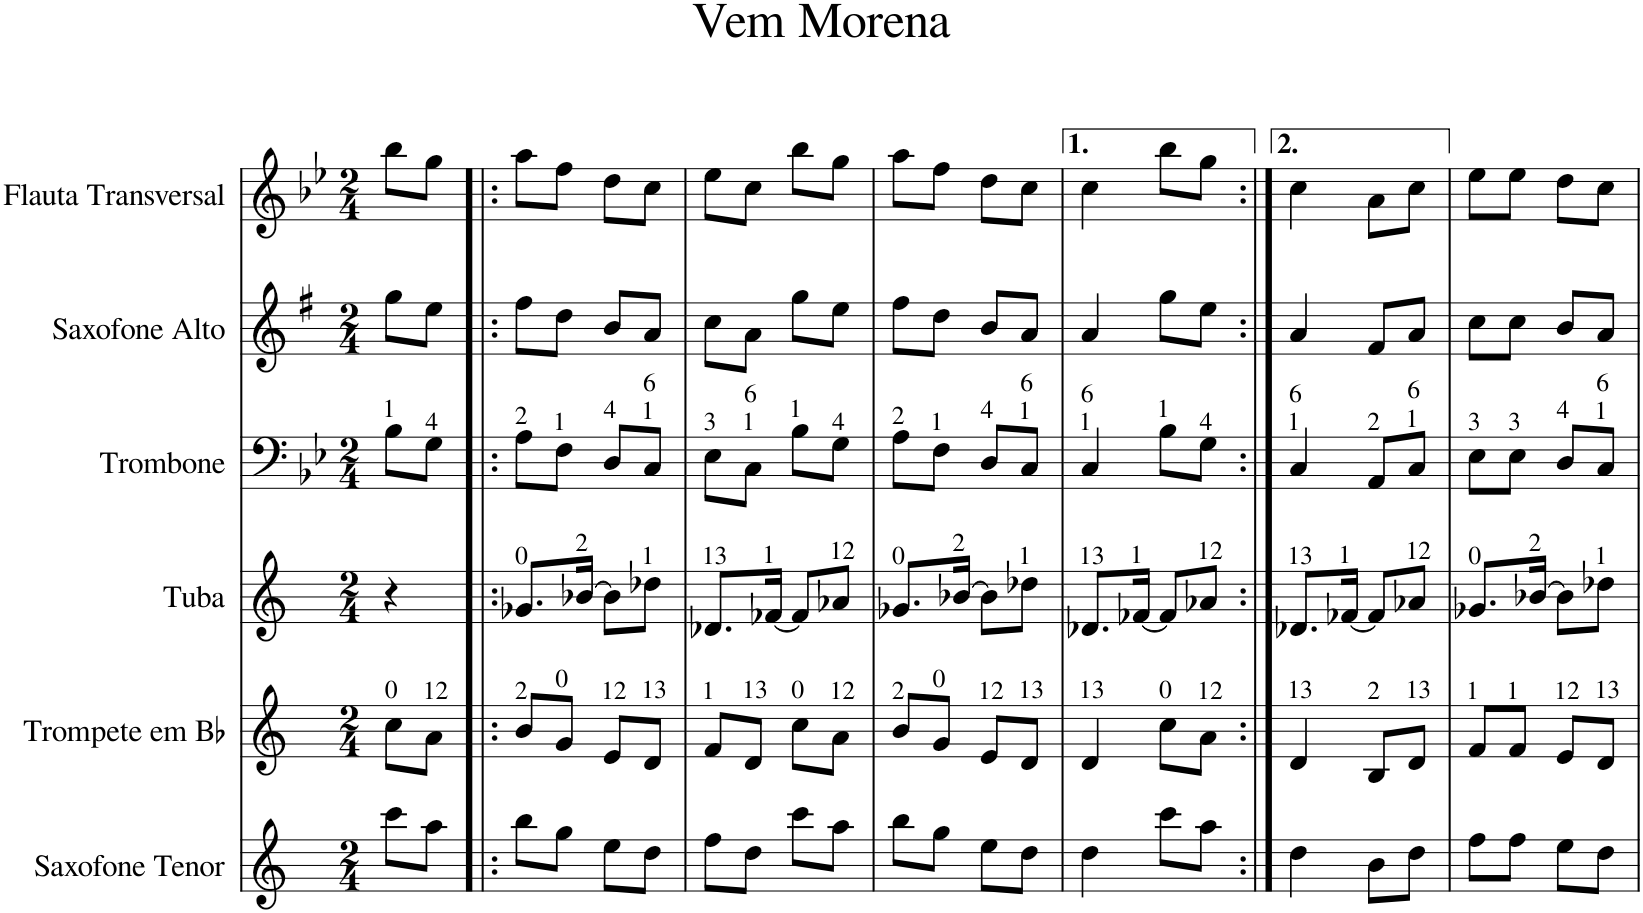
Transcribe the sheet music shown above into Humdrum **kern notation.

**kern	**kern	**kern	**kern	**kern	**kern
*part6	*part5	*part4	*part3	*part2	*part1
*staff6	*staff5	*staff4	*staff3	*staff2	*staff1
*I"Saxofone Tenor	*I"Trompete em Bb	*I"Tuba	*I"Trombone	*I"Saxofone Alto	*I"Flauta Transversal
*I'Sax. Tn.	*I'Tpt. em Bb	*I'Tba.	*I'Tbn.	*	*I'Fl.
*clefG2	*clefG2	*clefG2	*clefF4	*clefG2	*clefG2
*Trd8c14	*Trd1c2	*Trd15c25	*	*Trd5c9	*
*k[]	*k[]	*k[]	*k[b-e-]	*k[f#]	*k[b-e-]
*M2/4	*M2/4	*M2/4	*M2/4	*M2/4	*M2/4
=	=	=	=	=	=
!	!	!	!LO:TX:a:t=1	!	!
!	!LO:TX:a:t=0	!	!	!	!
8ccc\L	8cc\L	4r	8B-\L	8gg\L	8bb-\L
!	!	!	!LO:TX:a:t=4	!	!
!	!LO:TX:a:t=12	!	!	!	!
8aa\J	8a\J	.	8G\J	8ee\J	8gg\J
=1!|:	=1!|:	=1!|:	=1!|:	=1!|:	=1!|:
!	!	!	!LO:TX:a:t=2	!	!
!	!	!LO:TX:a:t=0	!	!	!
!	!LO:TX:a:t=2	!	!	!	!
8bb\L	8b/L	8.g-X/L	8A\L	8ff#\L	8aa\L
!	!	!	!LO:TX:a:t=1	!	!
!	!LO:TX:a:t=0	!	!	!	!
8gg\J	8g/J	.	8F\J	8dd\J	8ff\J
!	!	!LO:TX:a:t=2	!	!	!
.	.	[16b-X/Jk	.	.	.
!	!	!	!LO:TX:a:t=4	!	!
!	!LO:TX:a:t=12	!	!	!	!
8ee\L	8e/L	8b-\L]	8D/L	8b/L	8dd\L
!	!	!	!LO:TX:a:t=6	!	!
!	!	!	!LO:TX:a:t=1	!	!
!	!	!LO:TX:a:t=1	!	!	!
!	!LO:TX:a:t=13	!	!	!	!
8dd\J	8d/J	8dd-X\J	8C/J	8a/J	8cc\J
=2	=2	=2	=2	=2	=2
!	!	!	!LO:TX:a:t=3	!	!
!	!	!LO:TX:a:t=13	!	!	!
!	!LO:TX:a:t=1	!	!	!	!
8ff\L	8f/L	8.d-X/L	8E-\L	8cc\L	8ee-\L
!	!	!	!LO:TX:a:t=6	!	!
!	!	!	!LO:TX:a:t=1	!	!
!	!LO:TX:a:t=13	!	!	!	!
8dd\J	8d/J	.	8C\J	8a\J	8cc\J
!	!	!LO:TX:a:t=1	!	!	!
.	.	[16f-X/Jk	.	.	.
!	!	!	!LO:TX:a:t=1	!	!
!	!LO:TX:a:t=0	!	!	!	!
8ccc\L	8cc\L	8f-/L]	8B-\L	8gg\L	8bb-\L
!	!	!	!LO:TX:a:t=4	!	!
!	!	!LO:TX:a:t=12	!	!	!
!	!LO:TX:a:t=12	!	!	!	!
8aa\J	8a\J	8a-X/J	8G\J	8ee\J	8gg\J
=3	=3	=3	=3	=3	=3
!	!	!	!LO:TX:a:t=2	!	!
!	!	!LO:TX:a:t=0	!	!	!
!	!LO:TX:a:t=2	!	!	!	!
8bb\L	8b/L	8.g-X/L	8A\L	8ff#\L	8aa\L
!	!	!	!LO:TX:a:t=1	!	!
!	!LO:TX:a:t=0	!	!	!	!
8gg\J	8g/J	.	8F\J	8dd\J	8ff\J
!	!	!LO:TX:a:t=2	!	!	!
.	.	[16b-X/Jk	.	.	.
!	!	!	!LO:TX:a:t=4	!	!
!	!LO:TX:a:t=12	!	!	!	!
8ee\L	8e/L	8b-\L]	8D/L	8b/L	8dd\L
!	!	!	!LO:TX:a:t=6	!	!
!	!	!	!LO:TX:a:t=1	!	!
!	!	!LO:TX:a:t=1	!	!	!
!	!LO:TX:a:t=13	!	!	!	!
8dd\J	8d/J	8dd-X\J	8C/J	8a/J	8cc\J
=4	=4	=4	=4	=4	=4
!	!	!	!LO:TX:a:t=6	!	!
!	!	!	!LO:TX:a:t=1	!	!
!	!	!LO:TX:a:t=13	!	!	!
!	!LO:TX:a:t=13	!	!	!	!
4dd\	4d/	8.d-X/L	4C/	4a/	4cc\
!	!	!LO:TX:a:t=1	!	!	!
.	.	[16f-X/Jk	.	.	.
!	!	!	!LO:TX:a:t=1	!	!
!	!LO:TX:a:t=0	!	!	!	!
8ccc\L	8cc\L	8f-/L]	8B-\L	8gg\L	8bb-\L
!	!	!	!LO:TX:a:t=4	!	!
!	!	!LO:TX:a:t=12	!	!	!
!	!LO:TX:a:t=12	!	!	!	!
8aa\J	8a\J	8a-X/J	8G\J	8ee\J	8gg\J
=5:|!	=5:|!	=5:|!	=5:|!	=5:|!	=5:|!
!	!	!	!LO:TX:a:t=6	!	!
!	!	!	!LO:TX:a:t=1	!	!
!	!	!LO:TX:a:t=13	!	!	!
!	!LO:TX:a:t=13	!	!	!	!
4dd\	4d/	8.d-X/L	4C/	4a/	4cc\
!	!	!LO:TX:a:t=1	!	!	!
.	.	[16f-X/Jk	.	.	.
!	!	!	!LO:TX:a:t=2	!	!
!	!LO:TX:a:t=2	!	!	!	!
8b\L	8B/L	8f-/L]	8AA/L	8f#/L	8a\L
!	!	!	!LO:TX:a:t=6	!	!
!	!	!	!LO:TX:a:t=1	!	!
!	!	!LO:TX:a:t=12	!	!	!
!	!LO:TX:a:t=13	!	!	!	!
8dd\J	8d/J	8a-X/J	8C/J	8a/J	8cc\J
=6	=6	=6	=6	=6	=6
!	!	!	!LO:TX:a:t=3	!	!
!	!	!LO:TX:a:t=0	!	!	!
!	!LO:TX:a:t=1	!	!	!	!
8ff\L	8f/L	8.g-X/L	8E-\L	8cc\L	8ee-\L
!	!	!	!LO:TX:a:t=3	!	!
!	!LO:TX:a:t=1	!	!	!	!
8ff\J	8f/J	.	8E-\J	8cc\J	8ee-\J
!	!	!LO:TX:a:t=2	!	!	!
.	.	[16b-X/Jk	.	.	.
!	!	!	!LO:TX:a:t=4	!	!
!	!LO:TX:a:t=12	!	!	!	!
8ee\L	8e/L	8b-\L]	8D/L	8b/L	8dd\L
!	!	!	!LO:TX:a:t=6	!	!
!	!	!	!LO:TX:a:t=1	!	!
!	!	!LO:TX:a:t=1	!	!	!
!	!LO:TX:a:t=13	!	!	!	!
8dd\J	8d/J	8dd-X\J	8C/J	8a/J	8cc\J
=	=	=	=	=	=
*-	*-	*-	*-	*-	*-
